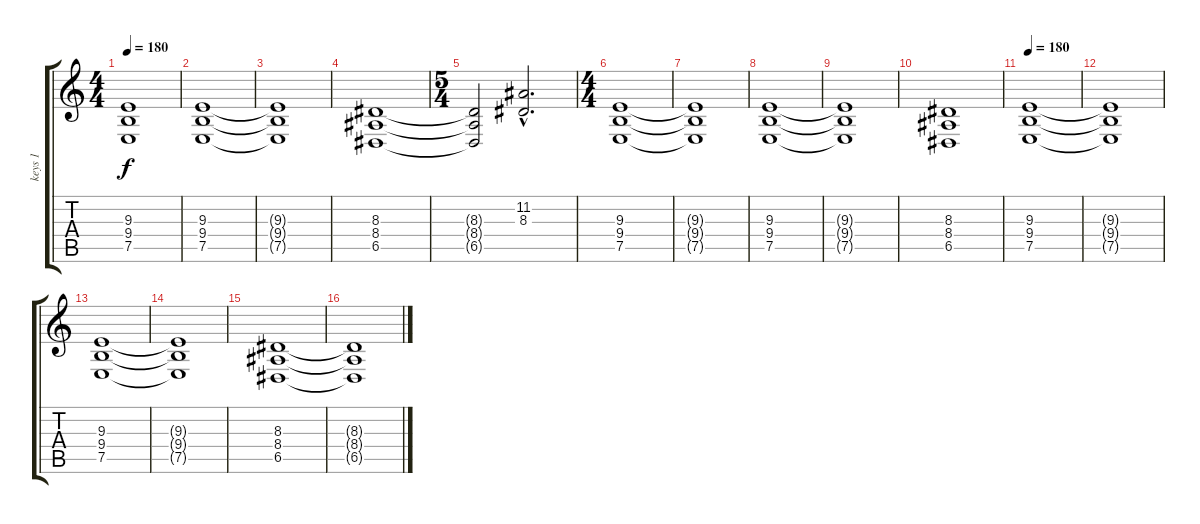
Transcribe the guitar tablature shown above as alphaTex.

\track ("keys 1" "keys 1") {instrument stringensemble1}
\staff {score tabs}
\tuning (E4 B3 G3 D3 A2 E2) {hide}
\ts (4 4)
\tempo 180
\clef g2
\ks c
(9.3{t} 9.4{t} 7.5{t}).1{dy f} |
(9.3 9.4 7.5).1 |
(9.3{t} 9.4{t} 7.5{t}).1 |
(8.3 8.4 6.5).1 |
\ts (5 4)
(8.3{t} 8.4{t} 6.5{t}).2 (11.2{hac} 8.3{hac}).2{d} |
\ts (4 4)
(9.3 9.4 7.5).1 |
(9.3{t} 9.4{t} 7.5{t}).1 |
(9.3 9.4 7.5).1 |
(9.3{t} 9.4{t} 7.5{t}).1 |
(8.3 8.4 6.5).1 |
\tempo 180
(9.3 9.4 7.5).1 |
(9.3{t} 9.4{t} 7.5{t}).1 |
(9.3 9.4 7.5).1 |
(9.3{t} 9.4{t} 7.5{t}).1 |
(8.3 8.4 6.5).1 |
(8.3{t} 8.4{t} 6.5{t}).1
